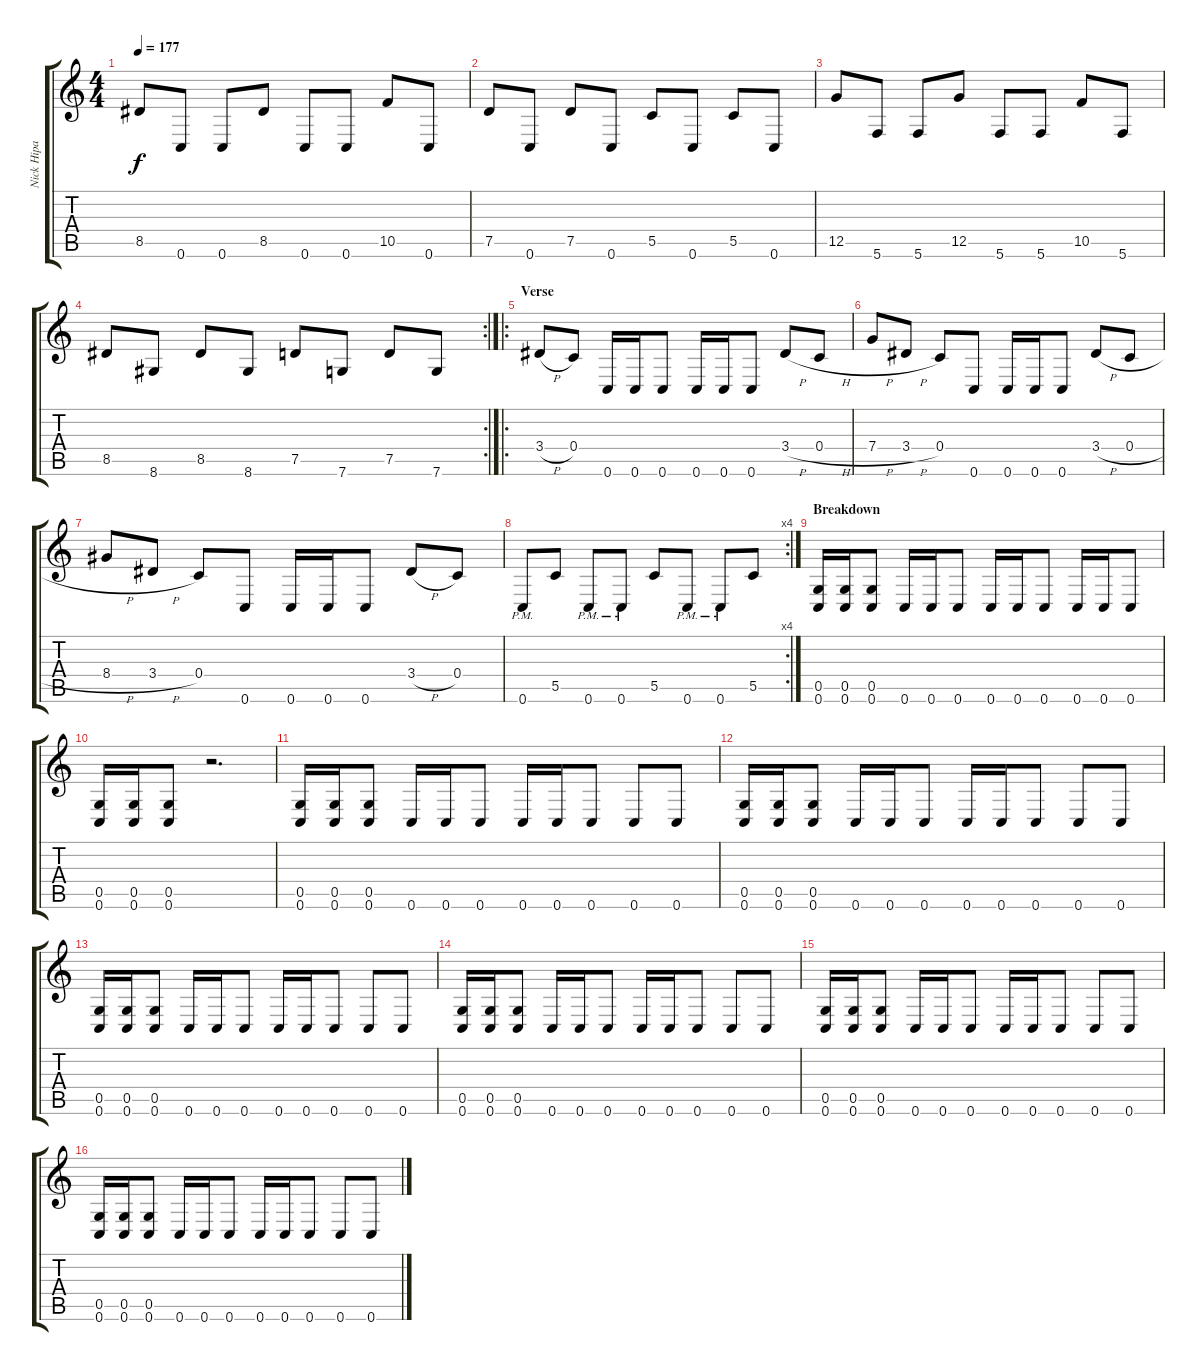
\track ("Nick Hipa" "Nick Hipa") {instrument distortionguitar}
\staff {score tabs}
\tuning (D4 A3 F3 C3 G2 C2) {hide}
\ts (4 4)
\tempo 177
\clef g2
\ks c
8.5.8{dy f} 0.6.8 0.6.8 8.5.8 0.6.8 0.6.8 10.5.8 0.6.8 |
7.5.8 0.6.8 7.5.8 0.6.8 5.5.8 0.6.8 5.5.8 0.6.8 |
12.5.8 5.6.8 5.6.8 12.5.8 5.6.8 5.6.8 10.5.8 5.6.8 |
\rc 2
8.5.8 8.6.8 8.5.8 8.6.8 7.5.8 7.6.8 7.5.8 7.6.8 |
\ro
\section ("" "Verse")
3.4{h}.8 0.4.8 0.6.16 0.6.16 0.6.8 0.6.16 0.6.16 0.6.8 3.4{h}.8 0.4{h}.8 |
7.4{h}.8 3.4{h}.8 0.4.8 0.6.8 0.6.16 0.6.16 0.6.8 3.4{h}.8 0.4{h}.8 |
8.4{h}.8 3.4{h}.8 0.4.8 0.6.8 0.6.16 0.6.16 0.6.8 3.4{h}.8 0.4.8 |
\rc 4
0.6{pm}.8 5.5.8 0.6{pm}.8 0.6{pm}.8 5.5.8 0.6{pm}.8 0.6{pm}.8 5.5.8 |
\section ("" "Breakdown")
(0.5 0.6).16 (0.5 0.6).16 (0.5 0.6).8 0.6.16 0.6.16 0.6.8 0.6.16 0.6.16 0.6.8 0.6.16 0.6.16 0.6.8 |
(0.5 0.6).16 (0.5 0.6).16 (0.5 0.6).8 r.2{d} |
(0.5 0.6).16 (0.5 0.6).16 (0.5 0.6).8 0.6.16 0.6.16 0.6.8 0.6.16 0.6.16 0.6.8 0.6.8 0.6.8 |
(0.5 0.6).16 (0.5 0.6).16 (0.5 0.6).8 0.6.16 0.6.16 0.6.8 0.6.16 0.6.16 0.6.8 0.6.8 0.6.8 |
(0.5 0.6).16 (0.5 0.6).16 (0.5 0.6).8 0.6.16 0.6.16 0.6.8 0.6.16 0.6.16 0.6.8 0.6.8 0.6.8 |
(0.5 0.6).16 (0.5 0.6).16 (0.5 0.6).8 0.6.16 0.6.16 0.6.8 0.6.16 0.6.16 0.6.8 0.6.8 0.6.8 |
(0.5 0.6).16 (0.5 0.6).16 (0.5 0.6).8 0.6.16 0.6.16 0.6.8 0.6.16 0.6.16 0.6.8 0.6.8 0.6.8 |
(0.5 0.6).16 (0.5 0.6).16 (0.5 0.6).8 0.6.16 0.6.16 0.6.8 0.6.16 0.6.16 0.6.8 0.6.8 0.6.8
